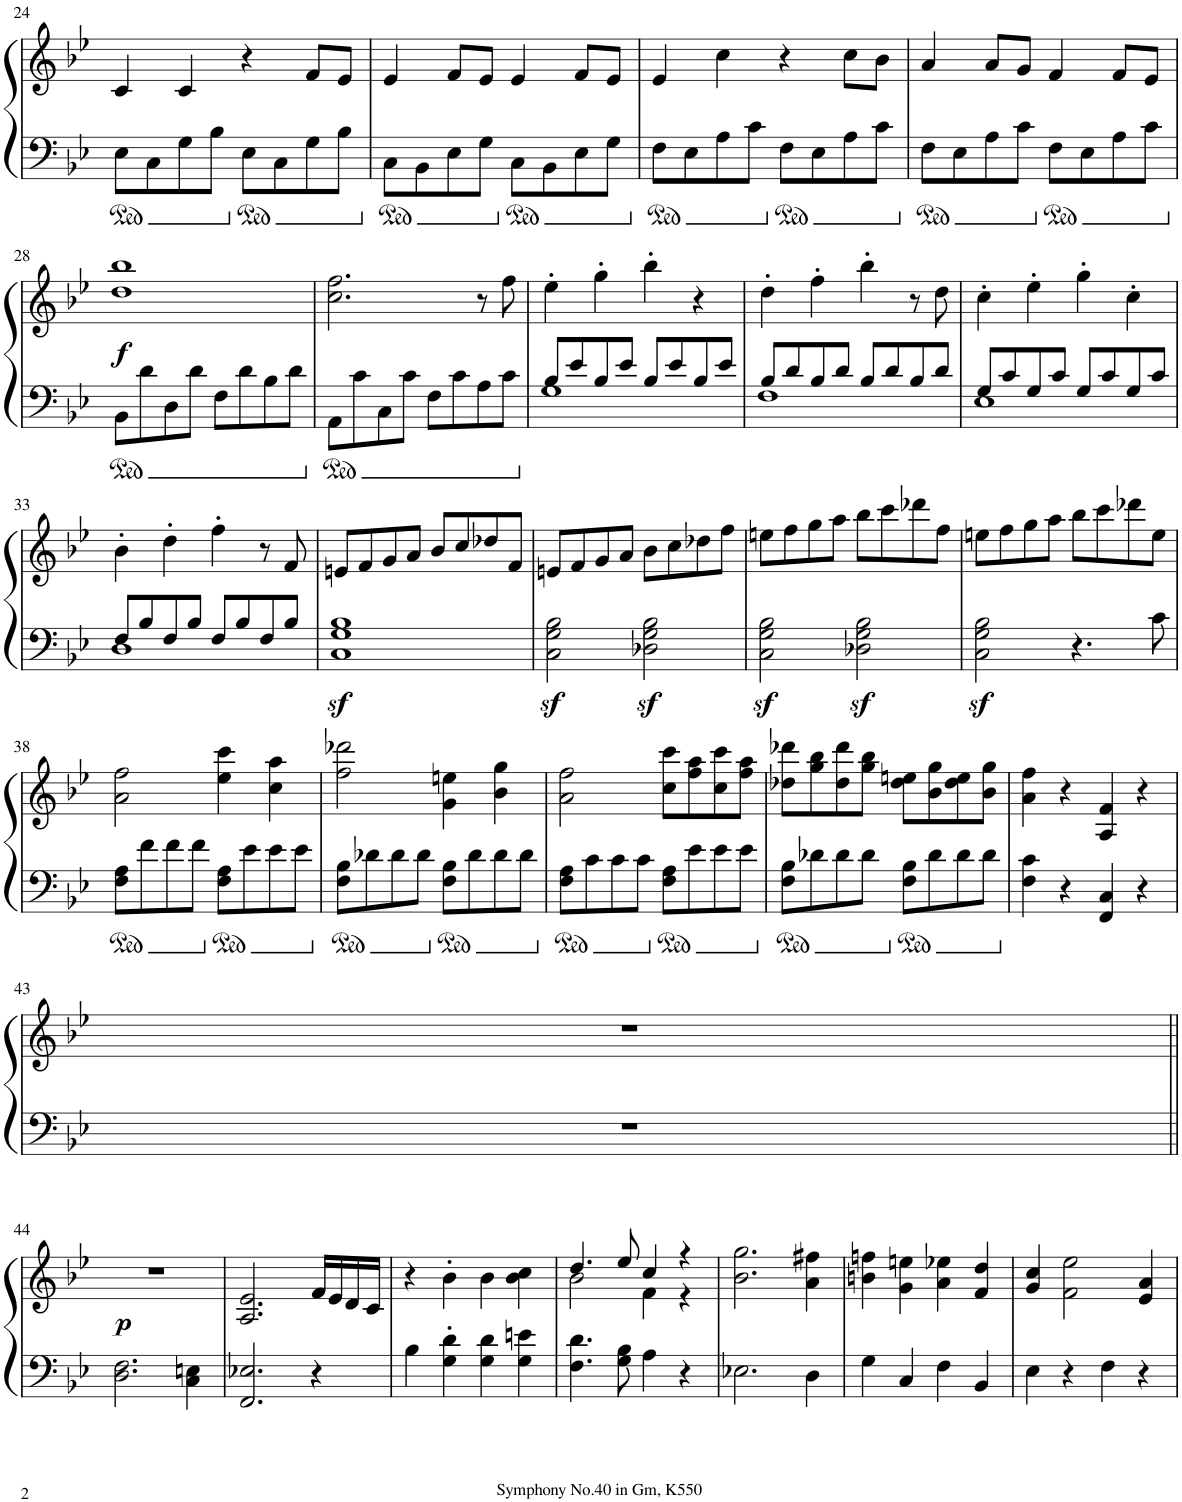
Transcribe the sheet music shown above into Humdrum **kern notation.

**kern	**kern	**dynam
*part1	*part1	*part1
*staff2	*staff1	*staff1/2
*I"ピアノ	*	*
!!LO:PB:g=z
*clefF4	*clefG2	*
*k[b-e-]	*k[b-e-]	*
*M2/2	*M2/2	*
*met(c|)	*met(c|)	*
=24	=24	=24
8E-\L	4c/	.
8C\	.	.
8G\	4c/	.
8B-\J	.	.
8E-\L	4r	.
8C\	.	.
8G\	8f/L	.
8B-\J	8e-/J	.
=25	=25	=25
8C\L	4e-/	.
8BB-\	.	.
8E-\	8f/L	.
8G\J	8e-/J	.
8C\L	4e-/	.
8BB-\	.	.
8E-\	8f/L	.
8G\J	8e-/J	.
=26	=26	=26
8F\L	4e-/	.
8E-\	.	.
8A\	4cc\	.
8c\J	.	.
8F\L	4r	.
8E-\	.	.
8A\	8cc\L	.
8c\J	8b-\J	.
=27	=27	=27
8F\L	4a/	.
8E-\	.	.
8A\	8a/L	.
8c\J	8g/J	.
8F\L	4f/	.
8E-\	.	.
8A\	8f/L	.
8c\J	8e-/J	.
!!LO:LB:g=z
=28	=28	=28
!	!	!LO:DY:b
8BB-\L	1dd 1bb-	f
8d\	.	.
8D\	.	.
8d\J	.	.
8F\L	.	.
8d\	.	.
8B-\	.	.
8d\J	.	.
=29	=29	=29
8AA\L	2.cc\ 2.ff\	.
8c\	.	.
8C\	.	.
8c\J	.	.
8F\L	.	.
8c\	.	.
8A\	8r	.
8c\J	8ff\	.
=30	=30	=30
*^	*	*
8B-/L	1G	4ee-'\	.
8e-/	.	.	.
8B-/	.	4gg'\	.
8e-/J	.	.	.
8B-/L	.	4bb-'\	.
8e-/	.	.	.
8B-/	.	4r	.
8e-/J	.	.	.
=31	=31	=31	=31
8B-/L	1F	4dd'\	.
8d/	.	.	.
8B-/	.	4ff'\	.
8d/J	.	.	.
8B-/L	.	4bb-'\	.
8d/	.	.	.
8B-/	.	8r	.
8d/J	.	8dd\	.
=32	=32	=32	=32
8G/L	1E-	4cc'\	.
8c/	.	.	.
8G/	.	4ee-'\	.
8c/J	.	.	.
8G/L	.	4gg'\	.
8c/	.	.	.
8G/	.	4cc'\	.
8c/J	.	.	.
!!LO:LB:g=z
=33	=33	=33	=33
8F/L	1D	4b-'\	.
8B-/	.	.	.
8F/	.	4dd'\	.
8B-/J	.	.	.
8F/L	.	4ff'\	.
8B-/	.	.	.
8F/	.	8r	.
8B-/J	.	8f/	.
*v	*v	*	*
=34	=34	=34
1Cz< 1Gz< 1B-z<	8en/L	.
.	8f/	.
.	8g/	.
.	8a/J	.
.	8b-/L	.
.	8cc/	.
.	8dd-X/	.
.	8f/J	.
=35	=35	=35
2C\z< 2G\z< 2B-\z<	8en/L	.
.	8f/	.
.	8g/	.
.	8a/J	.
2D-X\z< 2G\z< 2B-\z<	8b-\L	.
.	8cc\	.
.	8dd-X\	.
.	8ff\J	.
=36	=36	=36
2C\z< 2G\z< 2B-\z<	8een\L	.
.	8ff\	.
.	8gg\	.
.	8aa\J	.
2D-X\z< 2G\z< 2B-\z<	8bb-\L	.
.	8ccc\	.
.	8ddd-X\	.
.	8ff\J	.
=37	=37	=37
2C\z< 2G\z< 2B-\z<	8een\L	.
.	8ff\	.
.	8gg\	.
.	8aa\J	.
4.r	8bb-\L	.
.	8ccc\	.
.	8ddd-X\	.
8c\	8ee\J	.
!!LO:LB:g=z
=38	=38	=38
8F\ 8A\L	2a\ 2ff\	.
8f\	.	.
8f\	.	.
8f\J	.	.
8F\ 8A\L	4ee-\ 4ccc\	.
8e-\	.	.
8e-\	4cc\ 4aa\	.
8e-\J	.	.
=39	=39	=39
8F\ 8B-\L	2ff\ 2ddd-X\	.
8d-X\	.	.
8d-\	.	.
8d-\J	.	.
8F\ 8B-\L	4g\ 4een\	.
8d-\	.	.
8d-\	4b-\ 4gg\	.
8d-\J	.	.
=40	=40	=40
8F\ 8A\L	2a\ 2ff\	.
8c\	.	.
8c\	.	.
8c\J	.	.
8F\ 8A\L	8cc\ 8ccc\L	.
8e-\	8ff\ 8aa\	.
8e-\	8cc\ 8ccc\	.
8e-\J	8ff\ 8aa\J	.
=41	=41	=41
8F\ 8B-\L	8dd-X\ 8ddd-X\L	.
8d-X\	8gg\ 8bb-\	.
8d-\	8dd-\ 8ddd-\	.
8d-\J	8gg\ 8bb-\J	.
8F\ 8B-\L	8dd-\ 8een\L	.
8d-\	8b-\ 8gg\	.
8d-\	8dd-\ 8ee\	.
8d-\J	8b-\ 8gg\J	.
=42	=42	=42
4F\ 4c\	4a\ 4ff\	.
4r	4r	.
4FF/ 4C/	4A/ 4f/	.
4r	4r	.
!!LO:LB:g=z
=43	=43	=43
1r	1r	.
!!LO:LB:g=z
=44||	=44||	=44||
!	!	!LO:DY:a=2
2.D\ 2.F\	1r	p
4C\ 4En\	.	.
=45	=45	=45
2.FF/ 2.E-X/	2.A/ 2.e-/	.
4r	16f/LL	.
.	16e-/	.
.	16d/	.
.	16c/JJ	.
=46	=46	=46
4B-\	4r	.
4G\' 4d\'	4b-'\	.
4G\ 4d\	4b-\	.
4G\ 4en\	4b-\ 4cc\	.
=47	=47	=47
*	*^	*
4.F\ 4.d\	4.dd/	2b-\	.
8G\ 8B-\	8ee-/	.	.
4A\	4cc/	4f\	.
4r	4r	4r	.
*	*v	*v	*
=48	=48	=48
2.E-X\	2.b-\ 2.gg\	.
4D\	4a\ 4ff#X\	.
=49	=49	=49
4G\	4bn\ 4ffn\	.
4C/	4g\ 4een\	.
4F\	4a\ 4ee-X\	.
4BB-/	4f/ 4dd/	.
=50	=50	=50
4E-\	4g/ 4cc/	.
4r	2f\ 2ee-\	.
4F\	.	.
4r	4e-/ 4a/	.
=	=	=
*-	*-	*-
